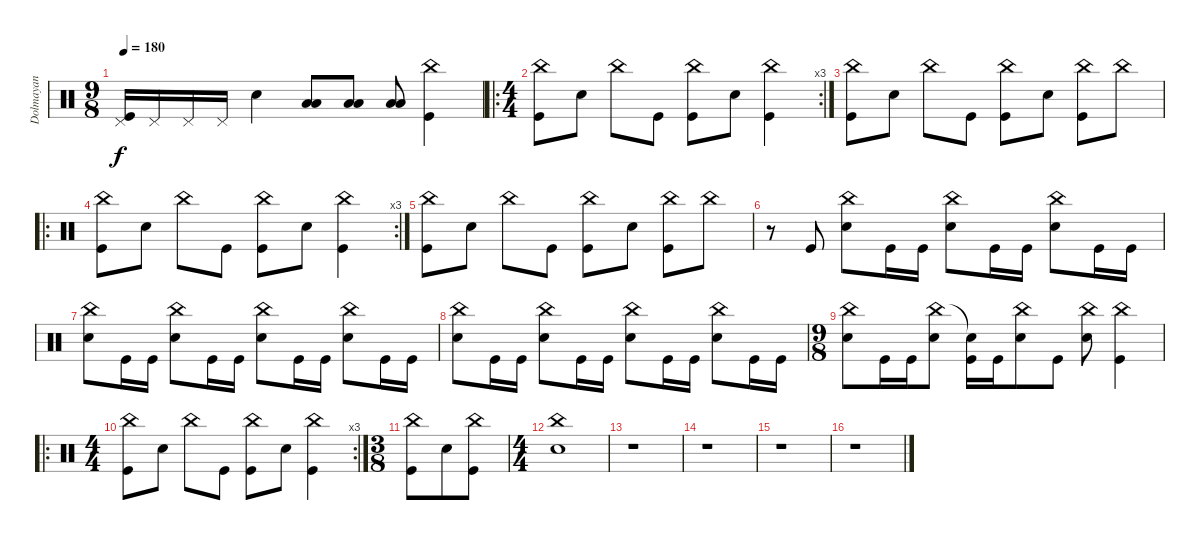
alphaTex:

\track ("Dolmayan" "Dolmayan") {instrument percussion}
\staff {score}
\articulation defaults
\ts (9 8)
\tempo 180
\clef neutral
\ks c
("Pedal Hi-Hat (hit)" "Kick (hit)").16{dy f} "Pedal Hi-Hat (hit)".16 "Pedal Hi-Hat (hit)".16 "Pedal Hi-Hat (hit)".16 "Snare (hit) 2".4 ("Low Tom (hit)" "Low Floor Tom (hit)").8 ("Low Tom (hit)" "Low Floor Tom (hit)").8 ("Low Tom (hit)" "Low Floor Tom (hit)").8 ("China (hit)" "Kick (hit)").4 |
\ro
\rc 3
\ts (4 4)
("China (hit)" "Kick (hit)").8 "Snare (hit) 2".8 "China (hit)".8 "Kick (hit)".8 ("China (hit)" "Kick (hit)").8 "Snare (hit) 2".8 ("China (hit)" "Kick (hit)").4 |
("China (hit)" "Kick (hit)").8 "Snare (hit) 2".8 "China (hit)".8 "Kick (hit)".8 ("China (hit)" "Kick (hit)").8 "Snare (hit) 2".8 ("China (hit)" "Kick (hit)").8 "China (hit)".8 |
\ro
\rc 3
("China (hit)" "Kick (hit)").8 "Snare (hit) 2".8 "China (hit)".8 "Kick (hit)".8 ("China (hit)" "Kick (hit)").8 "Snare (hit) 2".8 ("China (hit)" "Kick (hit)").4 |
("China (hit)" "Kick (hit)").8 "Snare (hit) 2".8 "China (hit)".8 "Kick (hit)".8 ("China (hit)" "Kick (hit)").8 "Snare (hit) 2".8 ("China (hit)" "Kick (hit)").8 "China (hit)".8 |
r.8 "Kick (hit)".8 ("China (hit)" "Snare (hit) 2").8 "Kick (hit)".16 "Kick (hit)".16 ("China (hit)" "Snare (hit) 2").8 "Kick (hit)".16 "Kick (hit)".16 ("China (hit)" "Snare (hit) 2").8 "Kick (hit)".16 "Kick (hit)".16 |
("China (hit)" "Snare (hit) 2").8 "Kick (hit)".16 "Kick (hit)".16 ("China (hit)" "Snare (hit) 2").8 "Kick (hit)".16 "Kick (hit)".16 ("China (hit)" "Snare (hit) 2").8 "Kick (hit)".16 "Kick (hit)".16 ("China (hit)" "Snare (hit) 2").8 "Kick (hit)".16 "Kick (hit)".16 |
("China (hit)" "Snare (hit) 2").8 "Kick (hit)".16 "Kick (hit)".16 ("China (hit)" "Snare (hit) 2").8 "Kick (hit)".16 "Kick (hit)".16 ("China (hit)" "Snare (hit) 2").8 "Kick (hit)".16 "Kick (hit)".16 ("China (hit)" "Snare (hit) 2").8 "Kick (hit)".16 "Kick (hit)".16 |
\ts (9 8)
("China (hit)" "Snare (hit) 2").8 "Kick (hit)".16 "Kick (hit)".16 ("China (hit)" "Snare (hit) 2").8 ("Snare (hit)"{t} "Kick (hit)").16 "Kick (hit)".16 ("China (hit)" "Snare (hit) 2").8 "Kick (hit)".8 ("China (hit)" "Snare (hit) 2").8 ("China (hit)" "Kick (hit)").4 |
\ro
\rc 3
\ts (4 4)
("China (hit)" "Kick (hit)").8 "Snare (hit) 2".8 "China (hit)".8 "Kick (hit)".8 ("China (hit)" "Kick (hit)").8 "Snare (hit) 2".8 ("China (hit)" "Kick (hit)").4 |
\ts (3 8)
("China (hit)" "Kick (hit)").8 "Snare (hit) 2".8 ("China (hit)" "Kick (hit)").8 |
\ts (4 4)
("China (hit)" "Snare (hit) 2").1 |
r.1 |
r.1 |
r.1 |
r.1
